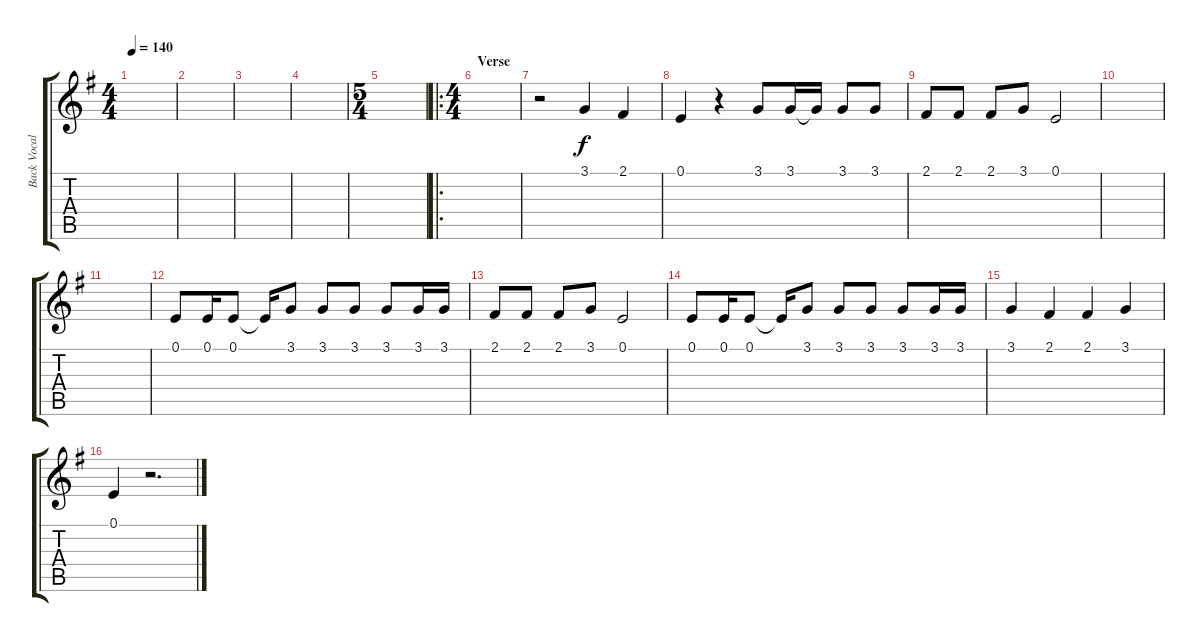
\track ("Back Vocals/Harmonies" "Back Vocal") {instrument lead1square}
\staff {score tabs}
\tuning (E4 B3 G3 D3 A2 E2) {hide}
\ts (4 4)
\tempo 140
\clef g2
\ks g
|
|
|
|
\ts (5 4)
|
\ro
\ts (4 4)
\section ("" "Verse")
|
r.2 3.1.4 2.1.4 |
0.1.4 r.4 3.1.8 3.1.16 3.1{t}.16 3.1.8 3.1.8 |
2.1.8 2.1.8 2.1.8 3.1.8 0.1.2 |
|
|
0.1.8 0.1.16 0.1.8 0.1{t}.16 3.1.8 3.1.8 3.1.8 3.1.8 3.1.16 3.1.16 |
2.1.8 2.1.8 2.1.8 3.1.8 0.1.2 |
0.1.8 0.1.16 0.1.8 0.1{t}.16 3.1.8 3.1.8 3.1.8 3.1.8 3.1.16 3.1.16 |
3.1.4 2.1.4 2.1.4 3.1.4 |
0.1.4 r.2{d}
